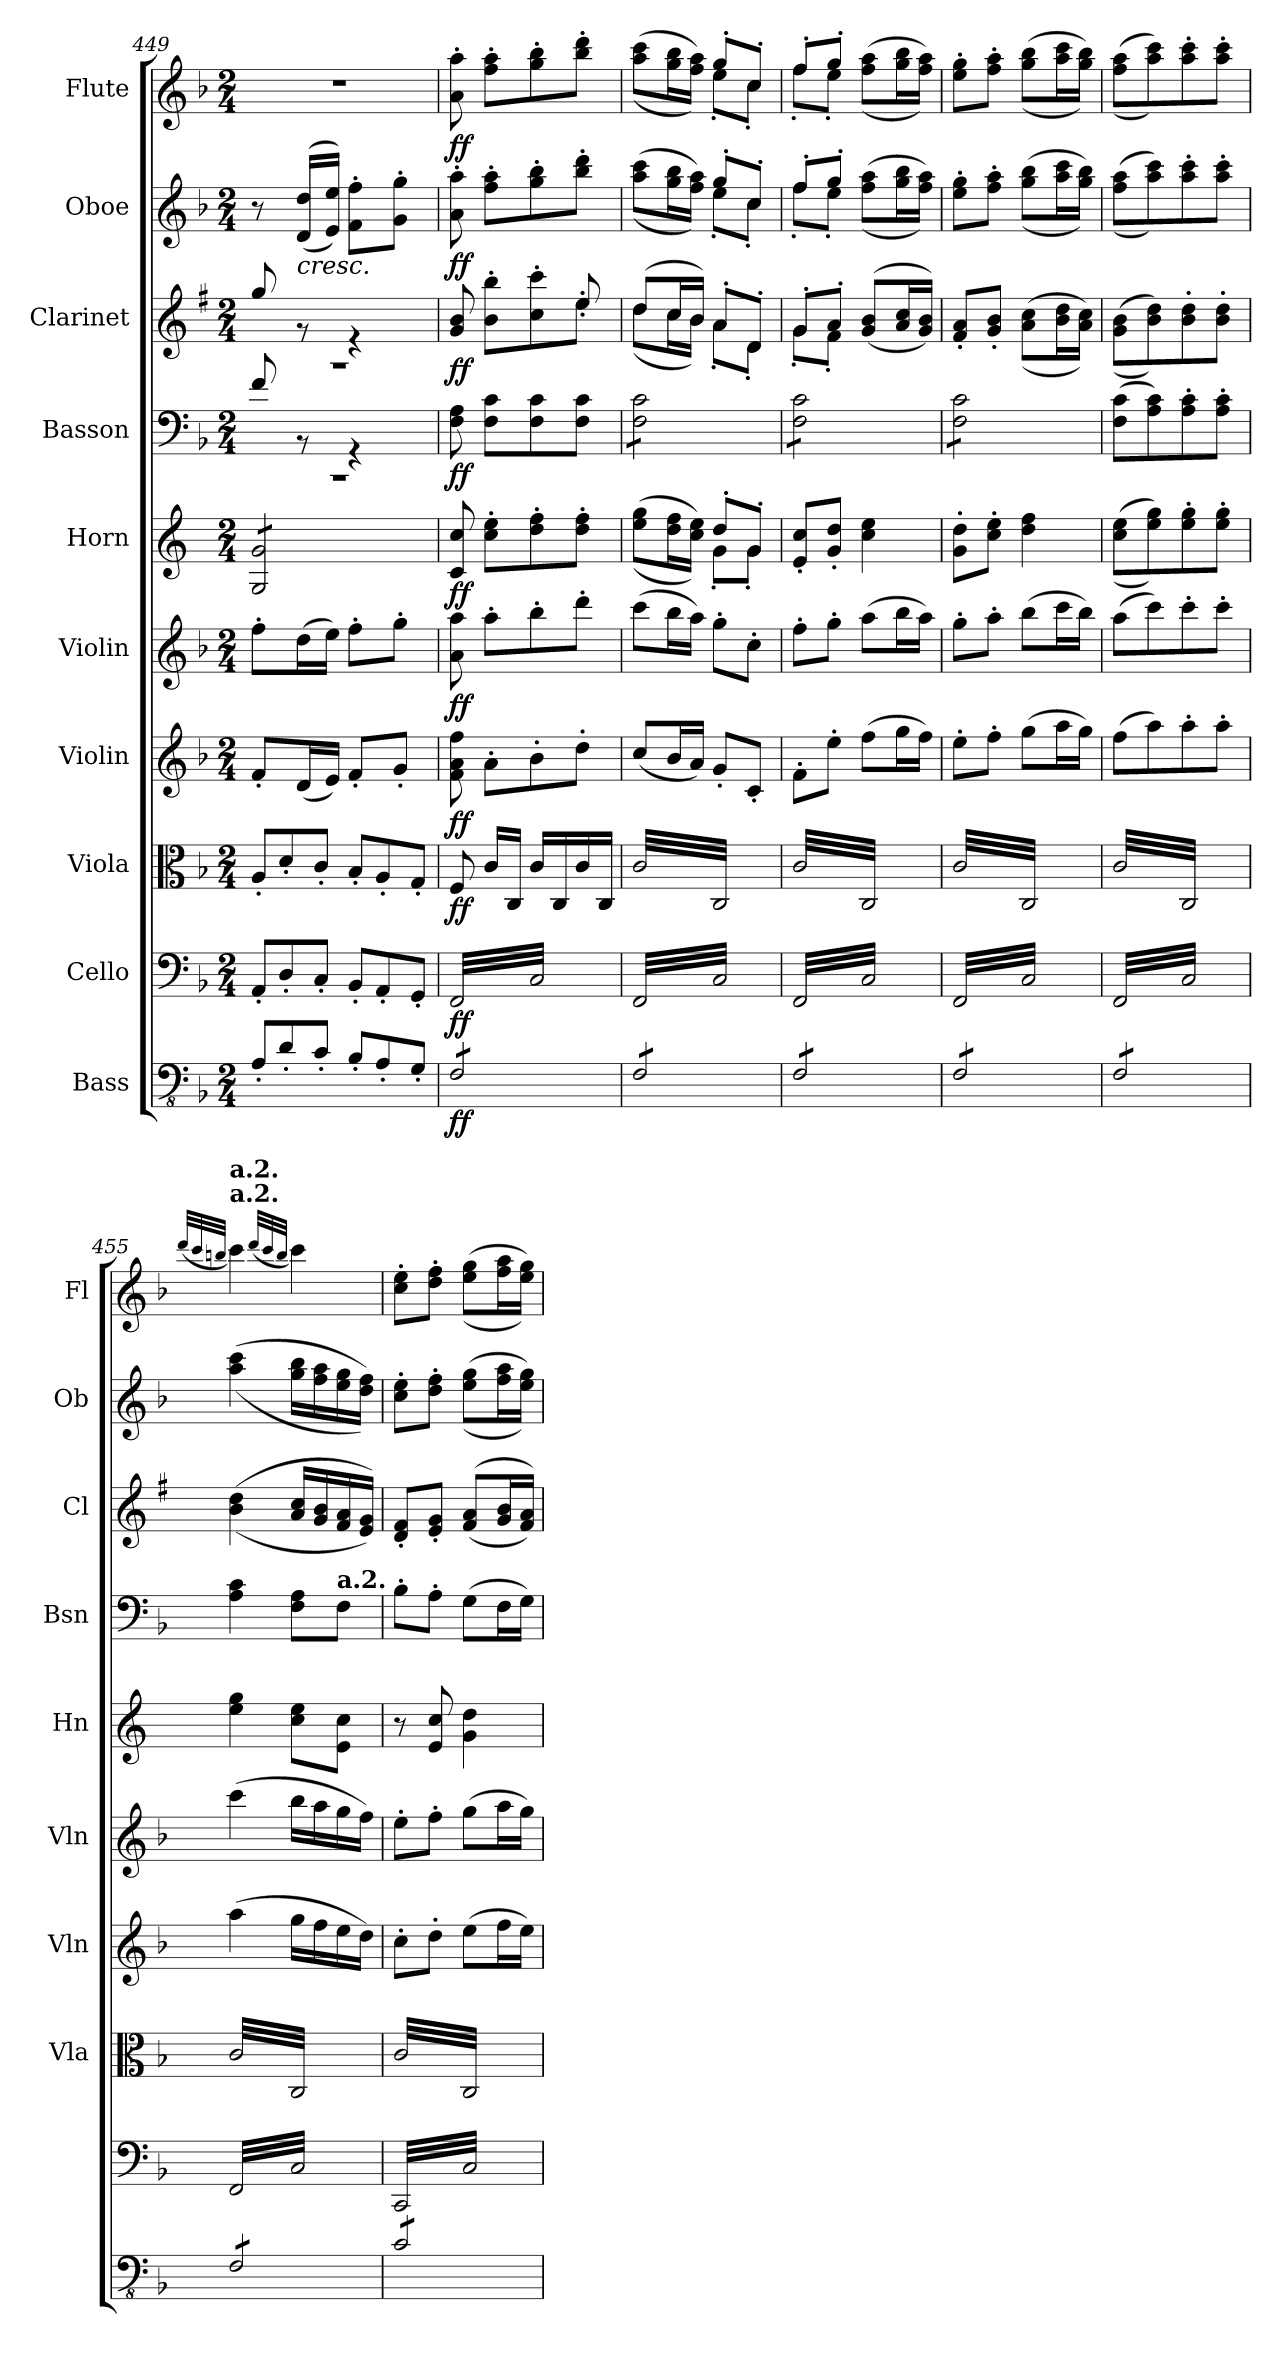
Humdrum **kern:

**kern	**dynam	**kern	**dynam	**kern	**dynam	**kern	**dynam	**kern	**dynam	**kern	**dynam	**kern	**dynam	**kern	**dynam	**kern	**dynam	**kern	**dynam
*part10	*part10	*part9	*part9	*part8	*part8	*part7	*part7	*part6	*part6	*part5	*part5	*part4	*part4	*part3	*part3	*part2	*part2	*part1	*part1
*staff10	*staff10	*staff9	*staff9	*staff8	*staff8	*staff7	*staff7	*staff6	*staff6	*staff5	*staff5	*staff4	*staff4	*staff3	*staff3	*staff2	*staff2	*staff1	*staff1
*I"Bass	*	*I"Cello	*	*I"Viola	*	*I"Violin	*	*I"Violin	*	*I"Horn	*	*I"Basson	*	*I"Clarinet	*	*I"Oboe	*	*I"Flute	*
*	*	*	*	*I'Vla	*	*I'Vln	*	*I'Vln	*	*I'Hn	*	*I'Bsn	*	*I'Cl	*	*I'Ob	*	*I'Fl	*
*clefFv4	*	*clefF4	*	*clefC3	*	*clefG2	*	*clefG2	*	*clefG2	*	*clefF4	*	*clefG2	*	*clefG2	*	*clefG2	*
*ITrd7c12	*	*	*	*	*	*	*	*	*	*ITrd4c7	*	*	*	*ITrd1c2	*	*	*	*	*
*k[b-]	*	*k[b-]	*	*k[b-]	*	*k[b-]	*	*k[b-]	*	*k[b-]	*	*k[b-]	*	*k[b-]	*	*k[b-]	*	*k[b-]	*
*M2/4	*	*M2/4	*	*M2/4	*	*M2/4	*	*M2/4	*	*M2/4	*	*M2/4	*	*M2/4	*	*M2/4	*	*M2/4	*
*Xtuplet	*	*Xtuplet	*	*Xtuplet	*	*	*	*	*	*	*	*	*	*	*	*	*	*	*
=449	=449	=449	=449	=449	=449	=449	=449	=449	=449	=449	=449	=449	=449	=449	=449	=449	=449	=449	=449
*	*	*	*	*	*	*	*	*	*	*	*	*^	*	*^	*	*	*	*	*
*	*	*	*	*	*	*	*	*	*	*tremolo	*	*	*	*	*	*	*	*	*	*	*
12AAA'/L	.	12AA'/L	.	12A'/L	.	8f'/L	.	8ff'\L	.	12C/ 12c/L	.	2rCC	8f/	.	2rA	8ff/	.	8r	.	2r	.
12DD'/	.	12D'/	.	12d'/	.	.	.	.	.	12C/ 12c/	.	.	.	.	.	.	.	.	.	.	.
!	!	!	!	!	!	!	!	!	!	!	!	!	!	!	!	!	!	!LO:TX:b:i:t=cresc.	!	!	!
.	.	.	.	.	.	(<16d/L	.	(>16dd\L	.	.	.	.	8r	.	.	8r	.	(>(<16d/ 16dd/LL	.	.	.
12CC'/J	.	12C'/J	.	12c'/J	.	.	.	.	.	12C/ 12c/	.	.	.	.	.	.	.	.	.	.	.
.	.	.	.	.	.	16e/JJ)	.	16ee\JJ)	.	.	.	.	.	.	.	.	.	16e/ 16ee/JJ))	.	.	.
12BBB-'/L	.	12BB-'/L	.	12B-'/L	.	8f'/L	.	8ff'\L	.	12C/ 12c/	.	.	4r	.	.	4r	.	8f\' 8ff\'L	.	.	.
12AAA'/	.	12AA'/	.	12A'/	.	.	.	.	.	12C/ 12c/	.	.	.	.	.	.	.	.	.	.	.
.	.	.	.	.	.	8g'/J	.	8gg'\J	.	.	.	.	.	.	.	.	.	8g\' 8gg\'J	.	.	.
12GGG'/J	.	12GG'/J	.	12G'/J	.	.	.	.	.	12C/ 12c/J	.	.	.	.	.	.	.	.	.	.	.
*	*	*	*	*	*	*	*	*	*	*Xtremolo	*	*	*	*	*	*	*	*	*	*	*
*	*	*	*	*	*	*	*	*	*	*	*	*v	*v	*	*	*	*	*	*	*	*
!!LO:PB:g=z
=450	=450	=450	=450	=450	=450	=450	=450	=450	=450	=450	=450	=450	=450	=450	=450	=450	=450	=450	=450	=450
!	!LO:DY:b	!	!LO:DY:b	!	!LO:DY:b	!	!LO:DY:b	!	!LO:DY:b	!	!LO:DY:b	!	!LO:DY:b	!	!	!LO:DY:b	!	!LO:DY:b	!	!LO:DY:b
*tremolo	*	*	*	*	*	*	*	*	*	*	*	*	*	*	*	*	*	*	*	*
*	*	*tremolo	*	*	*	*	*	*	*	*	*	*	*	*	*	*	*	*	*	*
8FFF/L	ff	32FF/LLL	ff	8F/	ff	8f\ 8a\ 8ff\	ff	8a\ 8aa\	ff	8F/ 8f/	ff	8F\ 8A\	ff	8f/ 8a/	4.ryy	ff	8a\' 8aa\'	ff	8a\' 8aa\'	ff
.	.	32C/	.	.	.	.	.	.	.	.	.	.	.	.	.	.	.	.	.	.
.	.	32FF/	.	.	.	.	.	.	.	.	.	.	.	.	.	.	.	.	.	.
.	.	32C/	.	.	.	.	.	.	.	.	.	.	.	.	.	.	.	.	.	.
8FFF/	.	32FF/	.	16c/LL	.	8a'\L	.	8aa'\L	.	8f\' 8a\'L	.	8F\ 8c\L	.	8a\' 8aa\'L	.	.	8ff\' 8aa\'L	.	8ff\' 8aa\'L	.
.	.	32C/	.	.	.	.	.	.	.	.	.	.	.	.	.	.	.	.	.	.
.	.	32FF/	.	16C/JJ	.	.	.	.	.	.	.	.	.	.	.	.	.	.	.	.
.	.	32C/	.	.	.	.	.	.	.	.	.	.	.	.	.	.	.	.	.	.
8FFF/	.	32FF/	.	16c/LL	.	8b-'\	.	8bb-'\	.	8g\' 8b-\'	.	8F\ 8c\	.	8b-\' 8bb-\'	.	.	8gg\' 8bb-\'	.	8gg\' 8bb-\'	.
.	.	32C/	.	.	.	.	.	.	.	.	.	.	.	.	.	.	.	.	.	.
.	.	32FF/	.	16C/	.	.	.	.	.	.	.	.	.	.	.	.	.	.	.	.
.	.	32C/	.	.	.	.	.	.	.	.	.	.	.	.	.	.	.	.	.	.
8FFF/J	.	32FF/	.	16c/	.	8dd'\J	.	8ddd'\J	.	8g\' 8b-\'J	.	8F\ 8c\J	.	8dd'\J	8dd'/	.	8bb-\' 8ddd\'J	.	8bb-\' 8ddd\'J	.
.	.	32C/	.	.	.	.	.	.	.	.	.	.	.	.	.	.	.	.	.	.
.	.	32FF/	.	16C/JJ	.	.	.	.	.	.	.	.	.	.	.	.	.	.	.	.
.	.	32C/JJJ	.	.	.	.	.	.	.	.	.	.	.	.	.	.	.	.	.	.
=451	=451	=451	=451	=451	=451	=451	=451	=451	=451	=451	=451	=451	=451	=451	=451	=451	=451	=451	=451	=451
*	*	*	*	*	*	*	*	*	*	*^	*	*	*	*	*	*	*^	*	*^	*
*	*	*	*	*tremolo	*	*	*	*	*	*	*	*	*	*	*	*	*	*	*	*	*	*	*
*	*	*	*	*	*	*	*	*	*	*	*	*	*tremolo	*	*	*	*	*	*	*	*	*	*
8FFF/L	.	32FF/LLL	.	32c/LLL	.	(<8cc/L	.	(>8ccc\L	.	(>(>8a\ 8cc\L	4ryy	.	8F\ 8c\L	.	(>8cc/L	(<8cc\L	.	(>(>8aa\ 8ccc\L	4ryy	.	(<(>8aa\ 8ccc\L	4ryy	.
.	.	32C/	.	32C/	.	.	.	.	.	.	.	.	.	.	.	.	.	.	.	.	.	.	.
.	.	32FF/	.	32c/	.	.	.	.	.	.	.	.	.	.	.	.	.	.	.	.	.	.	.
.	.	32C/	.	32C/	.	.	.	.	.	.	.	.	.	.	.	.	.	.	.	.	.	.	.
8FFF/	.	32FF/	.	32c/	.	16b-/L	.	16bb-\L	.	16g\ 16b-\L	.	.	8F\ 8c\	.	16b-/L	16b-\L	.	16gg\ 16bb-\L	.	.	16gg\ 16bb-\L	.	.
.	.	32C/	.	32C/	.	.	.	.	.	.	.	.	.	.	.	.	.	.	.	.	.	.	.
.	.	32FF/	.	32c/	.	16a/JJ)	.	16aa\JJ)	.	16f\ 16a\JJ))	.	.	.	.	16a/JJ)	16a\JJ)	.	16ff\ 16aa\JJ))	.	.	16ff\ 16aa\JJ))	.	.
.	.	32C/	.	32C/	.	.	.	.	.	.	.	.	.	.	.	.	.	.	.	.	.	.	.
8FFF/	.	32FF/	.	32c/	.	8g'/L	.	8gg'\L	.	8g'/L	8c'\L	.	8F\ 8c\	.	8g'/L	8g'\L	.	8gg'/L	8ee'\L	.	8gg'/L	8ee'\L	.
.	.	32C/	.	32C/	.	.	.	.	.	.	.	.	.	.	.	.	.	.	.	.	.	.	.
.	.	32FF/	.	32c/	.	.	.	.	.	.	.	.	.	.	.	.	.	.	.	.	.	.	.
.	.	32C/	.	32C/	.	.	.	.	.	.	.	.	.	.	.	.	.	.	.	.	.	.	.
8FFF/J	.	32FF/	.	32c/	.	8c'/J	.	8cc'\J	.	8c'/J	8c'\J	.	8F\ 8c\J	.	8c'/J	8c'\J	.	8cc'/J	8cc'\J	.	8cc'/J	8cc'\J	.
.	.	32C/	.	32C/	.	.	.	.	.	.	.	.	.	.	.	.	.	.	.	.	.	.	.
.	.	32FF/	.	32c/	.	.	.	.	.	.	.	.	.	.	.	.	.	.	.	.	.	.	.
.	.	32C/JJJ	.	32C/JJJ	.	.	.	.	.	.	.	.	.	.	.	.	.	.	.	.	.	.	.
*	*	*	*	*	*	*	*	*	*	*v	*v	*	*	*	*	*	*	*	*	*	*	*	*
=452	=452	=452	=452	=452	=452	=452	=452	=452	=452	=452	=452	=452	=452	=452	=452	=452	=452	=452	=452	=452	=452	=452
8FFF/L	.	32FF/LLL	.	32c/LLL	.	8f'\L	.	8ff'\L	.	8A/' 8f/'L	.	8F\ 8c\L	.	8f'/L	8f'\L	.	8ff'/L	8ff'\L	.	8ff'/L	8ff'\L	.
.	.	32C/	.	32C/	.	.	.	.	.	.	.	.	.	.	.	.	.	.	.	.	.	.
.	.	32FF/	.	32c/	.	.	.	.	.	.	.	.	.	.	.	.	.	.	.	.	.	.
.	.	32C/	.	32C/	.	.	.	.	.	.	.	.	.	.	.	.	.	.	.	.	.	.
8FFF/	.	32FF/	.	32c/	.	8ee'\J	.	8gg'\J	.	8c/' 8g/'J	.	8F\ 8c\	.	8g'/J	8e'\J	.	8gg'/J	8ee'\J	.	8gg'/J	8ee'\J	.
.	.	32C/	.	32C/	.	.	.	.	.	.	.	.	.	.	.	.	.	.	.	.	.	.
.	.	32FF/	.	32c/	.	.	.	.	.	.	.	.	.	.	.	.	.	.	.	.	.	.
.	.	32C/	.	32C/	.	.	.	.	.	.	.	.	.	.	.	.	.	.	.	.	.	.
8FFF/	.	32FF/	.	32c/	.	(>8ff\L	.	(>8aa\L	.	4f\ 4a\	.	8F\ 8c\	.	(<(<8f/ 8a/L	4ryy	.	(>(>8ff\ 8aa\L	4ryy	.	(<(>8ff\ 8aa\L	4ryy	.
.	.	32C/	.	32C/	.	.	.	.	.	.	.	.	.	.	.	.	.	.	.	.	.	.
.	.	32FF/	.	32c/	.	.	.	.	.	.	.	.	.	.	.	.	.	.	.	.	.	.
.	.	32C/	.	32C/	.	.	.	.	.	.	.	.	.	.	.	.	.	.	.	.	.	.
8FFF/J	.	32FF/	.	32c/	.	16gg\L	.	16bb-\L	.	.	.	8F\ 8c\J	.	16g/ 16b-/L	.	.	16gg\ 16bb-\L	.	.	16gg\ 16bb-\L	.	.
.	.	32C/	.	32C/	.	.	.	.	.	.	.	.	.	.	.	.	.	.	.	.	.	.
.	.	32FF/	.	32c/	.	16ff\JJ)	.	16aa\JJ)	.	.	.	.	.	16f/ 16a/JJ))	.	.	16ff\ 16aa\JJ))	.	.	16ff\ 16aa\JJ))	.	.
.	.	32C/JJJ	.	32C/JJJ	.	.	.	.	.	.	.	.	.	.	.	.	.	.	.	.	.	.
*	*	*	*	*	*	*	*	*	*	*	*	*	*	*v	*v	*	*	*	*	*v	*v	*
*	*	*	*	*	*	*	*	*	*	*	*	*	*	*	*	*v	*v	*	*	*
=453	=453	=453	=453	=453	=453	=453	=453	=453	=453	=453	=453	=453	=453	=453	=453	=453	=453	=453	=453
8FFF/L	.	32FF/LLL	.	32c/LLL	.	8ee'\L	.	8gg'\L	.	8c\' 8g\'L	.	8F\ 8c\L	.	8e/' 8g/'L	.	8ee\' 8gg\'L	.	8ee\' 8gg\'L	.
.	.	32C/	.	32C/	.	.	.	.	.	.	.	.	.	.	.	.	.	.	.
.	.	32FF/	.	32c/	.	.	.	.	.	.	.	.	.	.	.	.	.	.	.
.	.	32C/	.	32C/	.	.	.	.	.	.	.	.	.	.	.	.	.	.	.
8FFF/	.	32FF/	.	32c/	.	8ff'\J	.	8aa'\J	.	8f\' 8a\'J	.	8F\ 8c\	.	8f/' 8a/'J	.	8ff\' 8aa\'J	.	8ff\' 8aa\'J	.
.	.	32C/	.	32C/	.	.	.	.	.	.	.	.	.	.	.	.	.	.	.
.	.	32FF/	.	32c/	.	.	.	.	.	.	.	.	.	.	.	.	.	.	.
.	.	32C/	.	32C/	.	.	.	.	.	.	.	.	.	.	.	.	.	.	.
8FFF/	.	32FF/	.	32c/	.	(>8gg\L	.	(>8bb-\L	.	4g\ 4b-\	.	8F\ 8c\	.	(<(>8g\ 8b-\L	.	(<(>8gg\ 8bb-\L	.	(<(>8gg\ 8bb-\L	.
.	.	32C/	.	32C/	.	.	.	.	.	.	.	.	.	.	.	.	.	.	.
.	.	32FF/	.	32c/	.	.	.	.	.	.	.	.	.	.	.	.	.	.	.
.	.	32C/	.	32C/	.	.	.	.	.	.	.	.	.	.	.	.	.	.	.
8FFF/J	.	32FF/	.	32c/	.	16aa\L	.	16ccc\L	.	.	.	8F\ 8c\J	.	16a\ 16cc\L	.	16aa\ 16ccc\L	.	16aa\ 16ccc\L	.
*	*	*	*	*	*	*	*	*	*	*	*	*Xtremolo	*	*	*	*	*	*	*
.	.	32C/	.	32C/	.	.	.	.	.	.	.	.	.	.	.	.	.	.	.
.	.	32FF/	.	32c/	.	16gg\JJ)	.	16bb-\JJ)	.	.	.	.	.	16g\ 16b-\JJ))	.	16gg\ 16bb-\JJ))	.	16gg\ 16bb-\JJ))	.
.	.	32C/JJJ	.	32C/JJJ	.	.	.	.	.	.	.	.	.	.	.	.	.	.	.
=454	=454	=454	=454	=454	=454	=454	=454	=454	=454	=454	=454	=454	=454	=454	=454	=454	=454	=454	=454
8FFF/L	.	32FF/LLL	.	32c/LLL	.	(>8ff\L	.	(>8aa\L	.	(<(>8f\ 8a\L	.	(<8F\ 8c\L	.	(<(>8f\ 8a\L	.	(>(<8ff\ 8aa\L	.	(>(<8ff\ 8aa\L	.
.	.	32C/	.	32C/	.	.	.	.	.	.	.	.	.	.	.	.	.	.	.
.	.	32FF/	.	32c/	.	.	.	.	.	.	.	.	.	.	.	.	.	.	.
.	.	32C/	.	32C/	.	.	.	.	.	.	.	.	.	.	.	.	.	.	.
8FFF/	.	32FF/	.	32c/	.	8aa\)	.	8ccc\)	.	8a\ 8cc\))	.	8A\ 8c\)	.	8a\ 8cc\))	.	8aa\ 8ccc\))	.	8aa\ 8ccc\))	.
.	.	32C/	.	32C/	.	.	.	.	.	.	.	.	.	.	.	.	.	.	.
.	.	32FF/	.	32c/	.	.	.	.	.	.	.	.	.	.	.	.	.	.	.
.	.	32C/	.	32C/	.	.	.	.	.	.	.	.	.	.	.	.	.	.	.
8FFF/	.	32FF/	.	32c/	.	8aa'\	.	8ccc'\	.	8a\' 8cc\'	.	8A\' 8c\'	.	8a\' 8cc\'	.	8aa\' 8ccc\'	.	8aa\' 8ccc\'	.
.	.	32C/	.	32C/	.	.	.	.	.	.	.	.	.	.	.	.	.	.	.
.	.	32FF/	.	32c/	.	.	.	.	.	.	.	.	.	.	.	.	.	.	.
.	.	32C/	.	32C/	.	.	.	.	.	.	.	.	.	.	.	.	.	.	.
8FFF/J	.	32FF/	.	32c/	.	8aa'\J	.	8ccc'\J	.	8a\' 8cc\'J	.	8A\' 8c\'J	.	8a\' 8cc\'J	.	8aa\' 8ccc\'J	.	8aa\' 8ccc\'J	.
.	.	32C/	.	32C/	.	.	.	.	.	.	.	.	.	.	.	.	.	.	.
.	.	32FF/	.	32c/	.	.	.	.	.	.	.	.	.	.	.	.	.	.	.
.	.	32C/JJJ	.	32C/JJJ	.	.	.	.	.	.	.	.	.	.	.	.	.	.	.
=455	=455	=455	=455	=455	=455	=455	=455	=455	=455	=455	=455	=455	=455	=455	=455	=455	=455	=455	=455
.	.	.	.	.	.	.	.	.	.	.	.	.	.	.	.	.	.	(<32qddd/LLL	.
.	.	.	.	.	.	.	.	.	.	.	.	.	.	.	.	.	.	32qccc/	.
.	.	.	.	.	.	.	.	.	.	.	.	.	.	.	.	.	.	32qbbn/JJJ	.
!	!	!	!	!	!	!	!	!	!	!	!	!	!	!	!	!	!	!LO:TX:a:B:t=a.2.	!
!	!	!	!	!	!	!	!	!	!	!	!	!	!	!	!	!	!	!LO:TX:a:B:t=a.2.	!
8FFF/L	.	32FF/LLL	.	32c/LLL	.	(>4aa\	.	(>4ccc\	.	4a\ 4cc\	.	4A\ 4c\	.	(>(<4a\ 4cc\	.	(>(<4aa\ 4ccc\	.	4ccc\)	.
.	.	32C/	.	32C/	.	.	.	.	.	.	.	.	.	.	.	.	.	.	.
.	.	32FF/	.	32c/	.	.	.	.	.	.	.	.	.	.	.	.	.	.	.
.	.	32C/	.	32C/	.	.	.	.	.	.	.	.	.	.	.	.	.	.	.
8FFF/	.	32FF/	.	32c/	.	.	.	.	.	.	.	.	.	.	.	.	.	.	.
.	.	32C/	.	32C/	.	.	.	.	.	.	.	.	.	.	.	.	.	.	.
.	.	32FF/	.	32c/	.	.	.	.	.	.	.	.	.	.	.	.	.	.	.
.	.	32C/	.	32C/	.	.	.	.	.	.	.	.	.	.	.	.	.	.	.
.	.	.	.	.	.	.	.	.	.	.	.	.	.	.	.	.	.	(<32qddd/LLL	.
.	.	.	.	.	.	.	.	.	.	.	.	.	.	.	.	.	.	32qccc/	.
.	.	.	.	.	.	.	.	.	.	.	.	.	.	.	.	.	.	32qbb/JJJ	.
8FFF/	.	32FF/	.	32c/	.	16gg\LL	.	16bb-\LL	.	8f\ 8a\L	.	8F\ 8A\L	.	16g/ 16b-/LL	.	16gg\ 16bb-\LL	.	4ccc\)	.
.	.	32C/	.	32C/	.	.	.	.	.	.	.	.	.	.	.	.	.	.	.
.	.	32FF/	.	32c/	.	16ff\	.	16aa\	.	.	.	.	.	16f/ 16a/	.	16ff\ 16aa\	.	.	.
.	.	32C/	.	32C/	.	.	.	.	.	.	.	.	.	.	.	.	.	.	.
!	!	!	!	!	!	!	!	!	!	!	!	!LO:TX:a:B:t=a.2.	!	!	!	!	!	!	!
8FFF/J	.	32FF/	.	32c/	.	16ee\	.	16gg\	.	8A\ 8f\J	.	8F\J	.	16e/ 16g/	.	16ee\ 16gg\	.	.	.
.	.	32C/	.	32C/	.	.	.	.	.	.	.	.	.	.	.	.	.	.	.
.	.	32FF/	.	32c/	.	16dd\JJ)	.	16ff\JJ)	.	.	.	.	.	16d/ 16f/JJ))	.	16dd\ 16ff\JJ))	.	.	.
.	.	32C/JJJ	.	32C/JJJ	.	.	.	.	.	.	.	.	.	.	.	.	.	.	.
!!LO:PB:g=z
=456	=456	=456	=456	=456	=456	=456	=456	=456	=456	=456	=456	=456	=456	=456	=456	=456	=456	=456	=456
8CC/L	.	32CC/LLL	.	32c/LLL	.	8cc'\L	.	8ee'\L	.	8r	.	8B-'\L	.	8c/' 8e/'L	.	8cc\' 8ee\'L	.	8cc\' 8ee\'L	.
.	.	32C/	.	32C/	.	.	.	.	.	.	.	.	.	.	.	.	.	.	.
.	.	32CC/	.	32c/	.	.	.	.	.	.	.	.	.	.	.	.	.	.	.
.	.	32C/	.	32C/	.	.	.	.	.	.	.	.	.	.	.	.	.	.	.
8CC/	.	32CC/	.	32c/	.	8dd'\J	.	8ff'\J	.	8A/ 8f/	.	8A'\J	.	8d/' 8f/'J	.	8dd\' 8ff\'J	.	8dd\' 8ff\'J	.
.	.	32C/	.	32C/	.	.	.	.	.	.	.	.	.	.	.	.	.	.	.
.	.	32CC/	.	32c/	.	.	.	.	.	.	.	.	.	.	.	.	.	.	.
.	.	32C/	.	32C/	.	.	.	.	.	.	.	.	.	.	.	.	.	.	.
8CC/	.	32CC/	.	32c/	.	(>8ee\L	.	(>8gg\L	.	4c\ 4g\	.	(>8G\L	.	(>(<8e/ 8g/L	.	(<(>8ee\ 8gg\L	.	(<(>8ee\ 8gg\L	.
.	.	32C/	.	32C/	.	.	.	.	.	.	.	.	.	.	.	.	.	.	.
.	.	32CC/	.	32c/	.	.	.	.	.	.	.	.	.	.	.	.	.	.	.
.	.	32C/	.	32C/	.	.	.	.	.	.	.	.	.	.	.	.	.	.	.
8CC/J	.	32CC/	.	32c/	.	16ff\L	.	16aa\L	.	.	.	16F\L	.	16f/ 16a/L	.	16ff\ 16aa\L	.	16ff\ 16aa\L	.
*Xtremolo	*	*	*	*	*	*	*	*	*	*	*	*	*	*	*	*	*	*	*
.	.	32C/	.	32C/	.	.	.	.	.	.	.	.	.	.	.	.	.	.	.
.	.	32CC/	.	32c/	.	16ee\JJ)	.	16gg\JJ)	.	.	.	16G\JJ)	.	16e/ 16g/JJ))	.	16ee\ 16gg\JJ))	.	16ee\ 16gg\JJ))	.
.	.	32C/JJJ	.	32C/JJJ	.	.	.	.	.	.	.	.	.	.	.	.	.	.	.
*	*	*	*	*Xtremolo	*	*	*	*	*	*	*	*	*	*	*	*	*	*	*
*	*	*Xtremolo	*	*	*	*	*	*	*	*	*	*	*	*	*	*	*	*	*
.	.	.	.	.	.	.	.	.	.	.	.	.	.	.	.	.	.	.	.
.	.	.	.	.	.	.	.	.	.	.	.	.	.	.	.	.	.	.	.
.	.	.	.	.	.	.	.	.	.	.	.	.	.	.	.	.	.	.	.
.	.	.	.	.	.	.	.	.	.	.	.	.	.	.	.	.	.	.	.
.	.	.	.	.	.	.	.	.	.	.	.	.	.	.	.	.	.	.	.
.	.	.	.	.	.	.	.	.	.	.	.	.	.	.	.	.	.	.	.
.	.	.	.	.	.	.	.	.	.	.	.	.	.	.	.	.	.	.	.
.	.	.	.	.	.	.	.	.	.	.	.	.	.	.	.	.	.	.	.
=	=	=	=	=	=	=	=	=	=	=	=	=	=	=	=	=	=	=	=
*-	*-	*-	*-	*-	*-	*-	*-	*-	*-	*-	*-	*-	*-	*-	*-	*-	*-	*-	*-
